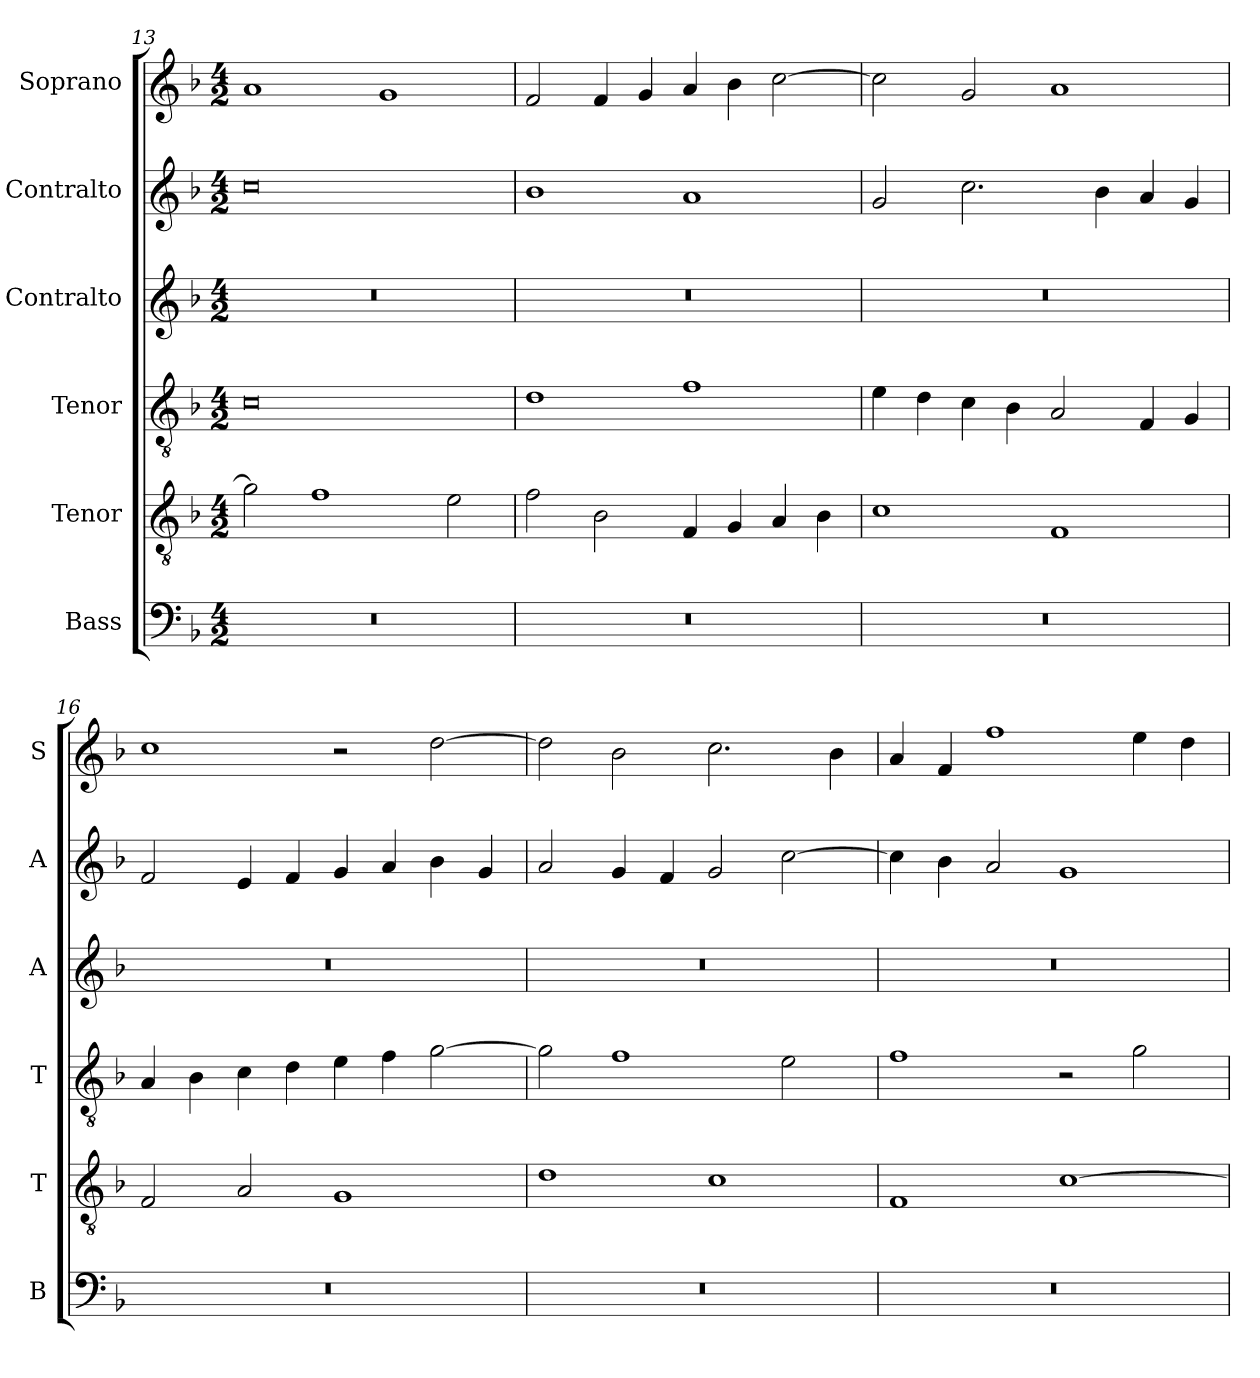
**kern	**kern	**kern	**kern	**kern	**kern
*part6	*part5	*part4	*part3	*part2	*part1
*staff6	*staff5	*staff4	*staff3	*staff2	*staff1
*I"Bass	*I"Tenor	*I"Tenor	*I"Contralto	*I"Contralto	*I"Soprano
*I'B	*I'T	*I'T	*I'A	*I'A	*I'S
*clefF4	*clefGv2	*clefGv2	*clefG2	*clefG2	*clefG2
*k[b-]	*k[b-]	*k[b-]	*k[b-]	*k[b-]	*k[b-]
*F:ion	*F:ion	*F:ion	*F:ion	*F:ion	*F:ion
*M4/2	*M4/2	*M4/2	*M4/2	*M4/2	*M4/2
=13	=13	=13	=13	=13	=13
0r	2g]	0c	0r	0cc	1a
.	1f	.	.	.	.
.	.	.	.	.	1g
.	2e	.	.	.	.
=14	=14	=14	=14	=14	=14
0r	2f	1d	0r	1b-	2f
.	2B-	.	.	.	4f
.	.	.	.	.	4g
.	4F	1f	.	1a	4a
.	4G	.	.	.	4b-
.	4A	.	.	.	[2cc
.	4B-	.	.	.	.
=15	=15	=15	=15	=15	=15
0r	1c	4e	0r	2g	2cc]
.	.	4d	.	.	.
.	.	4c	.	2.cc	2g
.	.	4B-	.	.	.
.	1F	2A	.	.	1a
.	.	.	.	4b-	.
.	.	4F	.	4a	.
.	.	4G	.	4g	.
=16	=16	=16	=16	=16	=16
0r	2F	4A	0r	2f	1cc
.	.	4B-	.	.	.
.	2A	4c	.	4e	.
.	.	4d	.	4f	.
.	1G	4e	.	4g	2r
.	.	4f	.	4a	.
.	.	[2g	.	4b-	[2dd
.	.	.	.	4g	.
=17	=17	=17	=17	=17	=17
0r	1d	2g]	0r	2a	2dd]
.	.	1f	.	4g	2b-
.	.	.	.	4f	.
.	1c	.	.	2g	2.cc
.	.	2e	.	[2cc	.
.	.	.	.	.	4b-
=18	=18	=18	=18	=18	=18
0r	1F	1f	0r	4cc]	4a
.	.	.	.	4b-	4f
.	.	.	.	2a	1ff
.	[1c	2r	.	1g	.
.	.	2g	.	.	4ee
.	.	.	.	.	4dd
=	=	=	=	=	=
*-	*-	*-	*-	*-	*-
